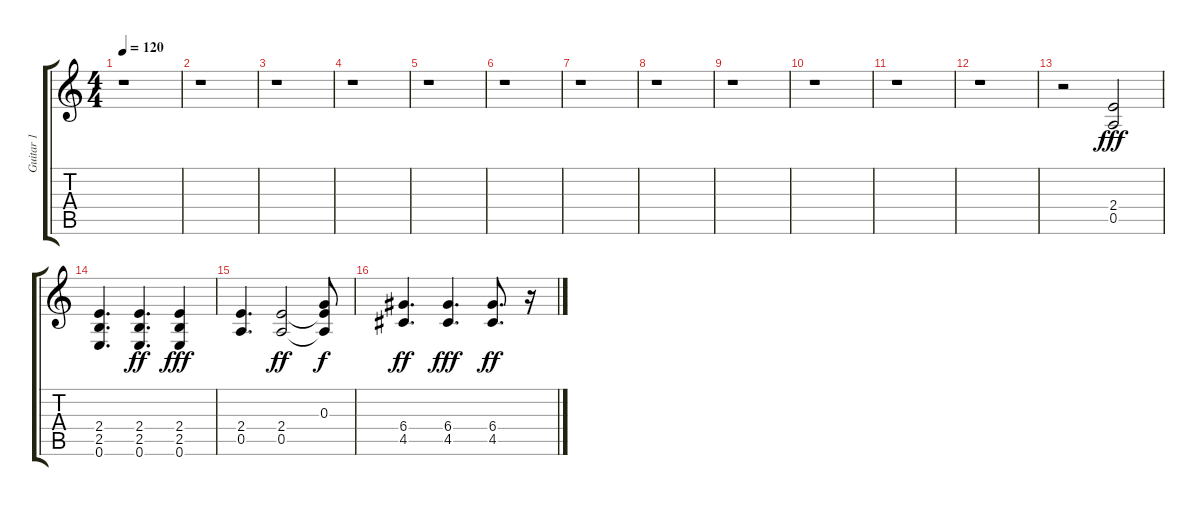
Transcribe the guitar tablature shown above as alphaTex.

\track ("Guitar 1" "Guitar 1") {instrument distortionguitar}
\staff {score tabs}
\tuning (E4 B3 G3 D3 A2 E2) {hide}
\ts (4 4)
\tempo 120
\clef g2
\ks c
r.1{dy fff} |
r.1 |
r.1 |
r.1 |
r.1 |
r.1 |
r.1 |
r.1 |
r.1 |
r.1 |
r.1 |
r.1 |
r.2 (2.4 0.5).2 |
(2.4 2.5 0.6).4{d} (2.4 2.5 0.6).4{d dy ff} (2.4 2.5 0.6).4{dy fff} |
(2.4 0.5).4{d} (2.4 0.5).2{dy ff} (0.3 2.4{t} 0.5{t}).8{dy f} |
(6.4 4.5).4{d dy ff} (6.4 4.5).4{d dy fff} (6.4 4.5).8{d dy ff} r.16
